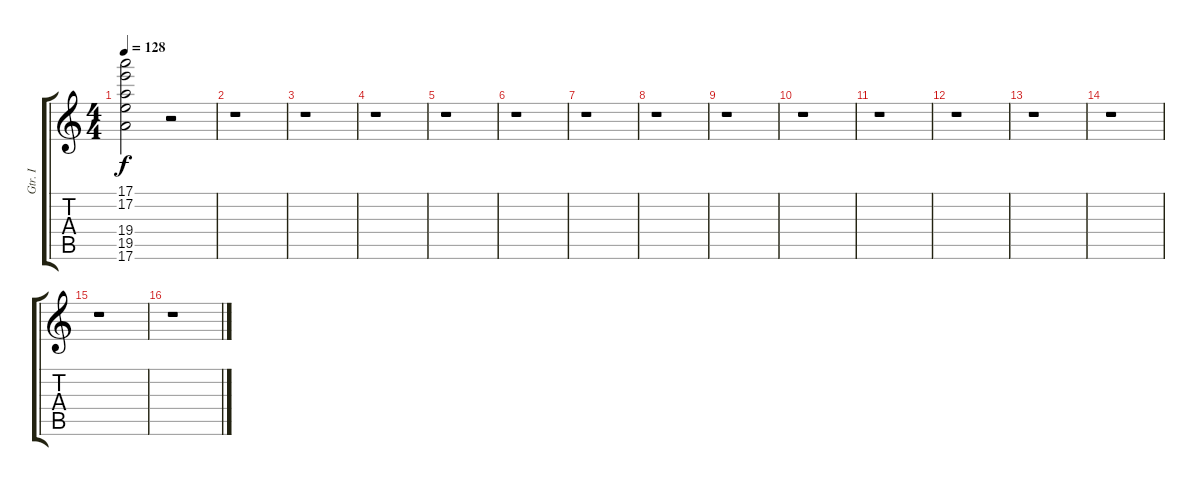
\track ("Gtr. I" "Gtr. I") {instrument overdrivenguitar}
\staff {score tabs}
\tuning (E4 B3 G3 D3 A2 E2) {hide}
\ts (4 4)
\tempo 128
\clef g2
\ks c
(17.1{t} 17.2{t} 19.4{t} 19.5{t} 17.6{t}).2{dy f} r.2 |
r.1 |
r.1 |
r.1 |
r.1 |
r.1 |
r.1 |
r.1 |
r.1 |
r.1 |
r.1 |
r.1 |
r.1 |
r.1 |
r.1 |
r.1
